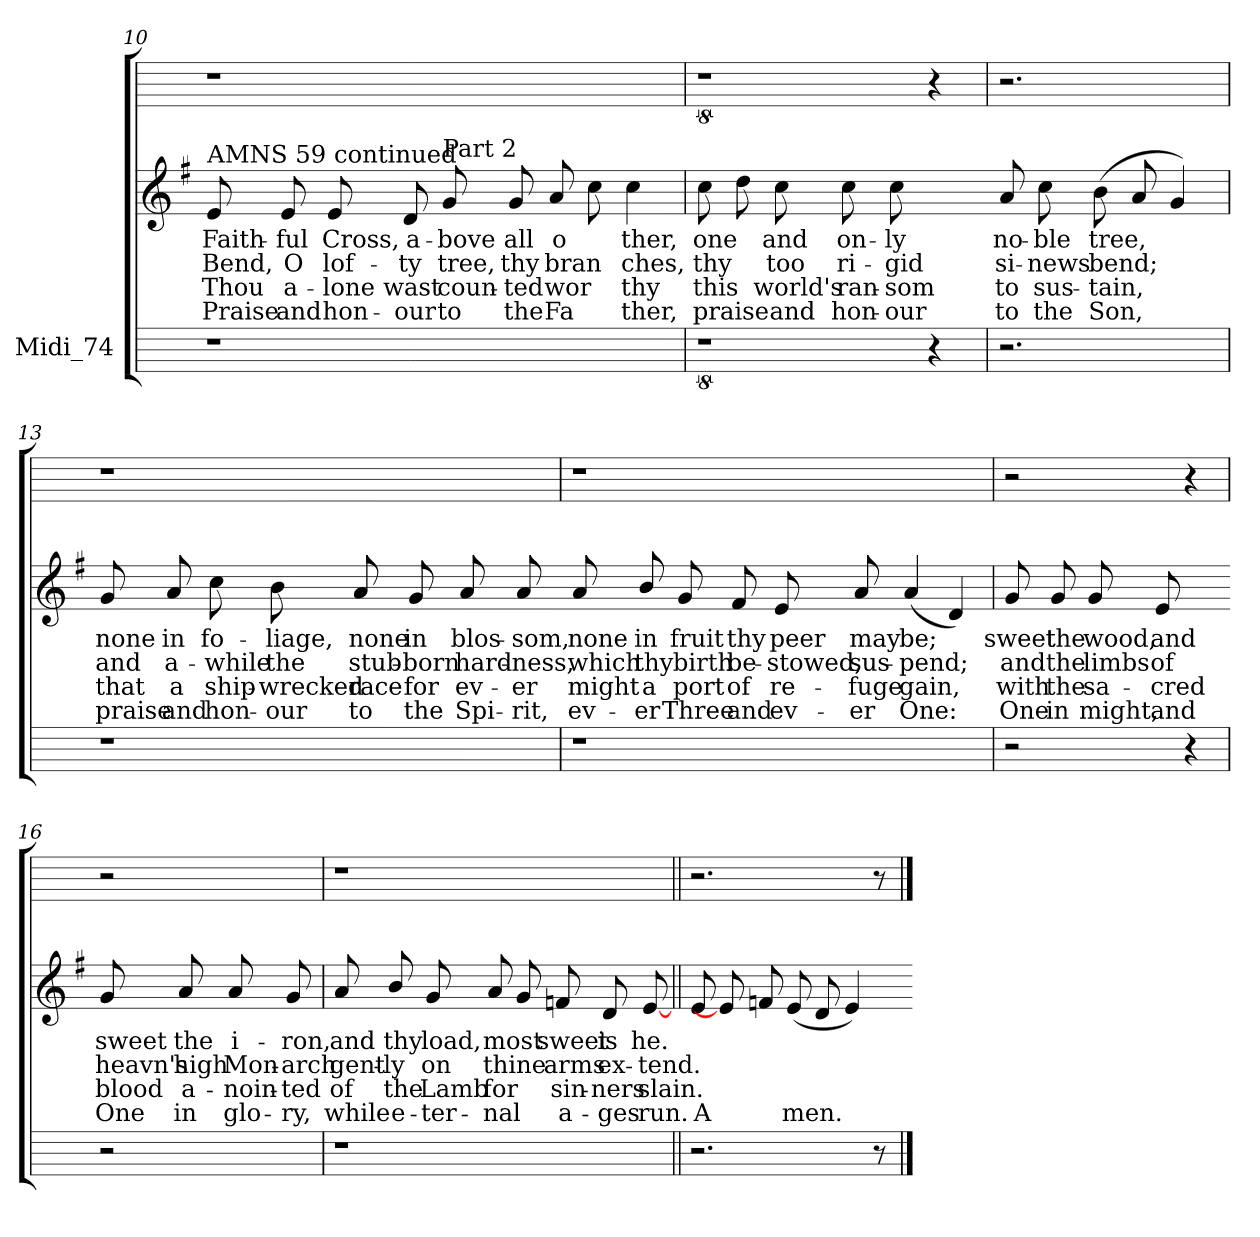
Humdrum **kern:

**kern	**kern	**text	**text	**text	**text	**kern
*part3	*part2	*part2	*part2	*part2	*part2	*part1
*staff3	*staff2	*staff2	*staff2	*staff2	*staff2	*staff1
*I"Midi_74	*	*	*	*	*	*
!!LO:LB:g=z
*	*clefG2	*	*	*	*	*
*	*k[f#]	*	*	*	*	*
*	*G:	*	*	*	*	*
=10	=10	=10	=10	=10	=10	=10
!	!LO:TX:a:t=AMNS 59 continued	!	!	!	!	!
!	!	!LO:LY:b	!LO:LY:b	!LO:LY:b	!LO:LY:b	!
1r	8e	Faith-	-Bend,	Thou	Praise	1r
!	!	!LO:LY:b	!LO:LY:b	!LO:LY:b	!LO:LY:b	!
.	8e	ful	O	a-	-and	.
!	!	!LO:LY:b	!LO:LY:b	!LO:LY:b	!LO:LY:b	!
.	8e	Cross,	lof-	-lone	hon-	.
!	!	!LO:LY:b	!LO:LY:b	!LO:LY:b	!LO:LY:b	!
.	8d	-a-	-ty	wast	our	.
!	!LO:TX:a:t=Part 2	!	!	!	!	!
!	!	!LO:LY:b	!LO:LY:b	!LO:LY:b	!LO:LY:b	!
.	8g	bove	tree,	coun-	-to	.
!	!	!LO:LY:b	!LO:LY:b	!LO:LY:b	!LO:LY:b	!
.	8g	all	thy	ted	the	.
!	!	!LO:LY:b	!LO:LY:b	!LO:LY:b	!LO:LY:b	!
.	8a	o	bran	wor	Fa	.
.	8cc	.	.	.	.	.
!	!	!LO:LY:b	!LO:LY:b	!LO:LY:b	!LO:LY:b	!
4ryy	4cc	ther,	ches,	thy	ther,	4ryy
=11	=11	=11	=11	=11	=11	=11
!	!	!LO:LY:b	!LO:LY:b	!LO:LY:b	!LO:LY:b	!
8%5r	8cc	one	thy	this	praise	8%5r
.	8dd	.	.	.	.	.
!	!	!LO:LY:b	!LO:LY:b	!LO:LY:b	!LO:LY:b	!
.	8cc	and	too	world's	and	.
!	!	!LO:LY:b	!LO:LY:b	!LO:LY:b	!LO:LY:b	!
.	8cc	on-	-ri-	-ran-	-hon-	.
!	!	!LO:LY:b	!LO:LY:b	!LO:LY:b	!LO:LY:b	!
.	8cc	-ly	gid	som	our	.
4r	4ryy	.	.	.	.	4r
!!LO:LB:g=z
=12	=12-	=12	=12	=12	=12	=12
!	!	!LO:LY:b	!LO:LY:b	!LO:LY:b	!LO:LY:b	!
2.r	8a	no-	-si-	-to	to	2.r
!	!	!LO:LY:b	!LO:LY:b	!LO:LY:b	!LO:LY:b	!
.	8cc	ble	news	sus-	-the	.
!	!	!LO:LY:b	!LO:LY:b	!LO:LY:b	!LO:LY:b	!
.	(<8b	tree,	bend;	tain,	Son,	.
.	8a	.	.	.	.	.
!	!	!	!LO:LY:b	!	!	!
.	4g)	.	.	.	.	.
=13	=13	=13	=13	=13	=13	=13
!	!	!LO:LY:b	!LO:LY:b	!LO:LY:b	!LO:LY:b	!
1r	8g	none	and	that	praise	1r
!	!	!LO:LY:b	!LO:LY:b	!LO:LY:b	!LO:LY:b	!
.	8a	in	a-	-a	and	.
!	!	!LO:LY:b	!LO:LY:b	!LO:LY:b	!LO:LY:b	!
.	8cc	fo-	-while	ship-	-hon-	.
!	!	!LO:LY:b	!LO:LY:b	!LO:LY:b	!LO:LY:b	!
.	8b	-liage,	the	wrecked	our	.
!	!	!LO:LY:b	!LO:LY:b	!LO:LY:b	!LO:LY:b	!
.	8a	none	stub-	-race	to	.
!	!	!LO:LY:b	!LO:LY:b	!LO:LY:b	!LO:LY:b	!
.	8g	in	born	for	the	.
!	!	!LO:LY:b	!LO:LY:b	!LO:LY:b	!LO:LY:b	!
.	8a	blos-	-hard-	-ev-	-Spi-	.
!	!	!LO:LY:b	!LO:LY:b	!LO:LY:b	!LO:LY:b	!
.	8a	-som,	ness,	er	rit,	.
!!LO:LB:g=z
=14	=14-	=14	=14	=14	=14	=14
!	!	!LO:LY:b	!LO:LY:b	!LO:LY:b	!LO:LY:b	!
1r	8a	none	which	might	ev-	1r
!	!	!LO:LY:b	!LO:LY:b	!LO:LY:b	!LO:LY:b	!
.	8b/	-in	thy	a	er	.
!	!	!LO:LY:b	!LO:LY:b	!LO:LY:b	!LO:LY:b	!
.	8g	fruit	birth	port	Three	.
!	!	!LO:LY:b	!LO:LY:b	!LO:LY:b	!LO:LY:b	!
.	8f#	thy	be-	-of	and	.
!	!	!LO:LY:b	!LO:LY:b	!LO:LY:b	!LO:LY:b	!
.	8e	peer	stowed,	re-	-ev-	.
!	!	!LO:LY:b	!LO:LY:b	!LO:LY:b	!LO:LY:b	!
.	8a	-may	sus-	-fuge	er	.
!	!	!LO:LY:b	!LO:LY:b	!LO:LY:b	!LO:LY:b	!
.	(<4a	be;	pend;	gain,	One:	.
4ryy	4d)	.	.	.	.	4ryy
=15	=15	=15	=15	=15	=15	=15
!	!	!LO:LY:b	!LO:LY:b	!LO:LY:b	!LO:LY:b	!
2r	8g	sweet	and	with	One	2r
!	!	!LO:LY:b	!LO:LY:b	!LO:LY:b	!LO:LY:b	!
.	8g	the	the	the	in	.
!	!	!LO:LY:b	!LO:LY:b	!LO:LY:b	!LO:LY:b	!
.	8g	wood,	limbs	sa-	-might,	.
!	!	!LO:LY:b	!LO:LY:b	!LO:LY:b	!LO:LY:b	!
.	8e	and	of	cred	and	.
4r	4ryy	.	.	.	.	4r
!!LO:LB:g=z
=16	=16-	=16	=16	=16	=16	=16
!	!	!LO:LY:b	!LO:LY:b	!LO:LY:b	!LO:LY:b	!
2r	8g	sweet	heavn's	blood	One	2r
!	!	!LO:LY:b	!LO:LY:b	!LO:LY:b	!LO:LY:b	!
.	8a	the	high	a-	-in	.
!	!	!LO:LY:b	!LO:LY:b	!LO:LY:b	!LO:LY:b	!
.	8a	i-	-Mon-	-noin-	-glo-	.
!	!	!LO:LY:b	!LO:LY:b	!LO:LY:b	!LO:LY:b	!
.	8g	-ron,	arch	ted	ry,	.
=17	=17	=17	=17	=17	=17	=17
!	!	!LO:LY:b	!LO:LY:b	!LO:LY:b	!LO:LY:b	!
1r	8a	and	gent-	-of	while	1r
!	!	!LO:LY:b	!LO:LY:b	!LO:LY:b	!LO:LY:b	!
.	8b/	thy	ly	the	e-	.
!	!	!LO:LY:b	!LO:LY:b	!LO:LY:b	!LO:LY:b	!
.	8g	-load,	on	Lamb	ter-	.
!	!	!LO:LY:b	!LO:LY:b	!LO:LY:b	!LO:LY:b	!
.	8a	-most	thine	for	nal	.
.	8g	.	.	.	.	.
!	!	!LO:LY:b	!LO:LY:b	!LO:LY:b	!LO:LY:b	!
.	8fn	sweet	arms	sin-	-a-	.
!	!	!LO:LY:b	!LO:LY:b	!LO:LY:b	!LO:LY:b	!
.	8d	-is	ex-	-ners	ges	.
!	!	!LO:LY:b	!LO:LY:b	!LO:LY:b	!LO:LY:b	!
.	[8e	he.	tend.	slain.	run.	.
=18||	=18||	=18||	=18||	=18||	=18||	=18||
!	!	!	!	!	!LO:LY:b	!
2.r	8e	.	.	.	A	2.r
.	8e]	.	.	.	.	.
.	8fn	.	.	.	.	.
!	!	!	!	!	!LO:LY:b	!
.	(<8e	.	.	.	men.	.
.	8d	.	.	.	.	.
.	4e)	.	.	.	.	.
8r	.	.	.	.	.	8r
==	=-	==	==	==	==	==
*-	*-	*-	*-	*-	*-	*-
